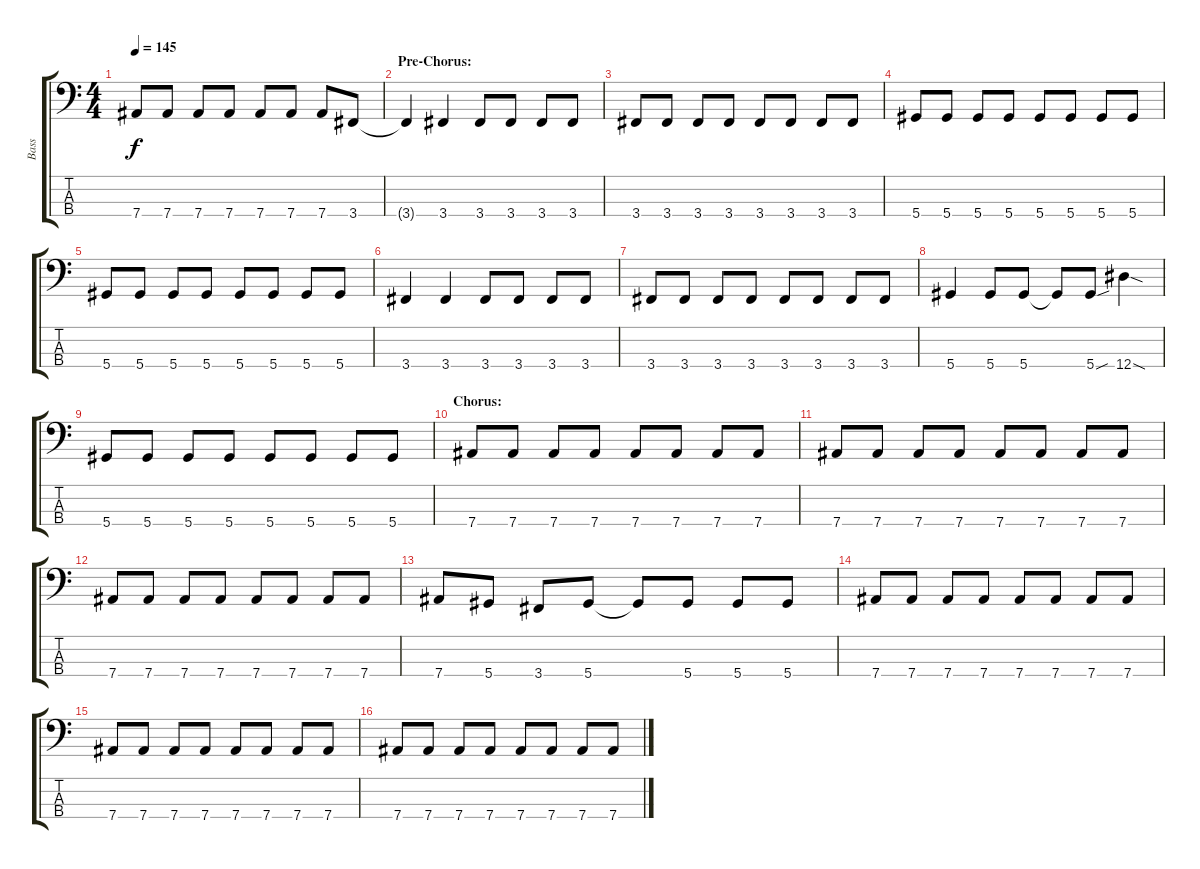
\track ("Bass" "Bass") {instrument electricbassfinger}
\staff {score tabs}
\tuning (Gb2 Db2 Ab1 Eb1) {hide}
\ts (4 4)
\tempo 145
\clef f4
\ks c
7.4.8{dy f} 7.4.8 7.4.8 7.4.8 7.4.8 7.4.8 7.4.8 3.4.8 |
\section ("" "Pre-Chorus:")
3.4{t}.4 3.4.4 3.4.8 3.4.8 3.4.8 3.4.8 |
3.4.8 3.4.8 3.4.8 3.4.8 3.4.8 3.4.8 3.4.8 3.4.8 |
5.4.8 5.4.8 5.4.8 5.4.8 5.4.8 5.4.8 5.4.8 5.4.8 |
5.4.8 5.4.8 5.4.8 5.4.8 5.4.8 5.4.8 5.4.8 5.4.8 |
3.4.4 3.4.4 3.4.8 3.4.8 3.4.8 3.4.8 |
3.4.8 3.4.8 3.4.8 3.4.8 3.4.8 3.4.8 3.4.8 3.4.8 |
5.4.4 5.4.8 5.4.8 5.4{t}.8 5.4{sou}.8 12.4{sod}.4 |
5.4.8 5.4.8 5.4.8 5.4.8 5.4.8 5.4.8 5.4.8 5.4.8 |
\section ("" "Chorus:")
7.4.8 7.4.8 7.4.8 7.4.8 7.4.8 7.4.8 7.4.8 7.4.8 |
7.4.8 7.4.8 7.4.8 7.4.8 7.4.8 7.4.8 7.4.8 7.4.8 |
7.4.8 7.4.8 7.4.8 7.4.8 7.4.8 7.4.8 7.4.8 7.4.8 |
7.4.8 5.4.8 3.4.8 5.4.8 5.4{t}.8 5.4.8 5.4.8 5.4.8 |
7.4.8 7.4.8 7.4.8 7.4.8 7.4.8 7.4.8 7.4.8 7.4.8 |
7.4.8 7.4.8 7.4.8 7.4.8 7.4.8 7.4.8 7.4.8 7.4.8 |
7.4.8 7.4.8 7.4.8 7.4.8 7.4.8 7.4.8 7.4.8 7.4.8
